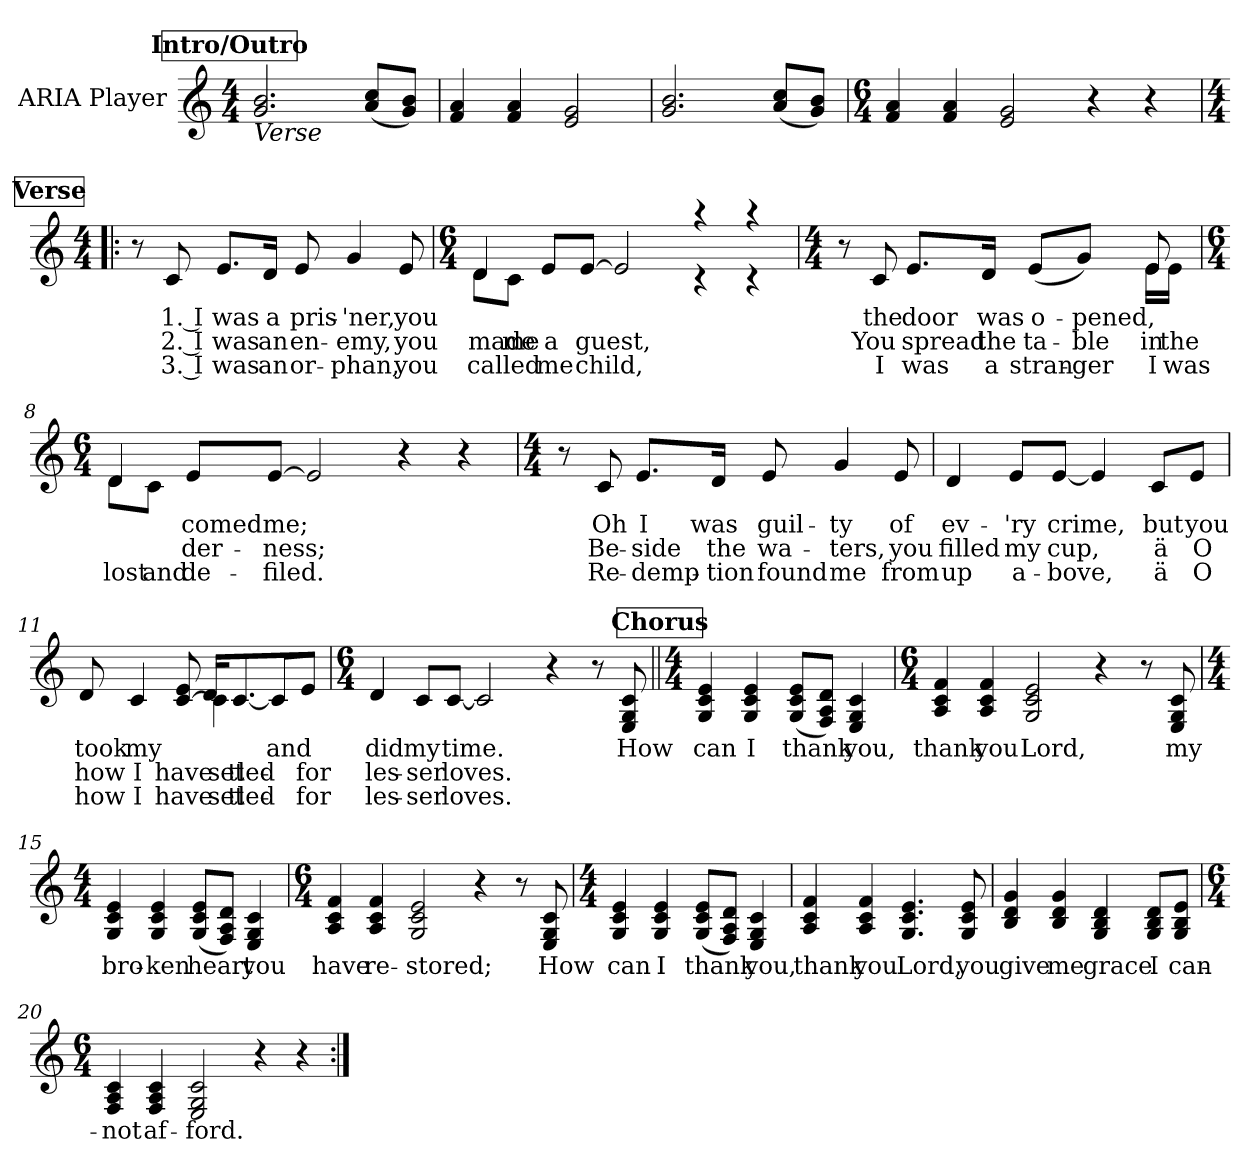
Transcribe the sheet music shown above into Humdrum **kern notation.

**kern	**text	**text	**text
*part1	*part1	*part1	*part1
*staff1	*staff1	*staff1	*staff1
*I"ARIA Player	*	*	*
*clefG2	*	*	*
*k[]	*	*	*
*M4/4	*	*	*
!!LO:REH:place=s1:a:B:fs=12:t=Intro/Outro
=1	=1	=1	=1
!LO:TX:b:i:t=Verse	!	!	!
2.g!/ 2.b!/	.	.	.
(8a!/ 8cc!/L	.	.	.
8g!/ 8b!/J)	.	.	.
=2	=2	=2	=2
4f!/ 4a!/	.	.	.
4f!/ 4a!/	.	.	.
2e!/ 2g!/	.	.	.
=3	=3	=3	=3
2.g!/ 2.b!/	.	.	.
(8a!/ 8cc!/L	.	.	.
8g!/ 8b!/J)	.	.	.
=4	=4	=4	=4
*M6/4	*	*	*
4f!/ 4a!/	.	.	.
4f!/ 4a!/	.	.	.
2e!/ 2g!/	.	.	.
4r	.	.	.
4r	.	.	.
!!LO:LB:g=z
!!LO:REH:place=s1:a:B:fs=12:t=Verse
=5!|:	=5!|:	=5!|:	=5!|:
*M4/4	*	*	*
8r	.	.	.
!	!LO:LY:b	!LO:LY:b	!LO:LY:b
8c/	1. I	2. I	3. I
!	!LO:LY:b	!LO:LY:b	!LO:LY:b
8.e/L	was	was	was
!	!LO:LY:b	!LO:LY:b	!LO:LY:b
16d/Jk	a	an	an
!	!LO:LY:b	!LO:LY:b	!LO:LY:b
8e/	pris-	en-	or-
!	!LO:LY:b	!LO:LY:b	!LO:LY:b
4g/	-'ner,	-emy,	-phan,
!	!LO:LY:b	!LO:LY:b	!LO:LY:b
8e/	you	you	you
=6	=6	=6	=6
*M6/4	*	*	*
!	!LO:LY:b	!	!LO:LY:b
*^	*	*	*
!	!	!	!LO:LY:b	!
4d/	8d!\L	.	made	called
!	!	!	!LO:LY:b	!
.	8c!\J	.	me	.
!	!	!LO:LY:b	!	!LO:LY:b
!	!	!	!LO:LY:b	!
8e/L	8e\Lyy	.	a	me
!	!	!LO:LY:b	!	!LO:LY:b
!	!	!	!LO:LY:b	!
[8e/J	[8e\Jyy	.	guest,	child,
2e/]	2e\yy]	.	.	.
4raa	4rc	.	.	.
4raa	4rc	.	.	.
!!LO:LB:g=z	!!
=7	=7	=7	=7	=7
*M4/4	*	*	*	*
8r	2..ryy	.	.	.
!	!	!LO:LY:b	!LO:LY:b	!LO:LY:b
8c/	.	the	You	I
!	!	!LO:LY:b	!LO:LY:b	!LO:LY:b
8.e/L	.	door	spread	was
!	!	!LO:LY:b	!LO:LY:b	!LO:LY:b
16d/Jk	.	was	the	a
!	!	!LO:LY:b	!LO:LY:b	!LO:LY:b
(>8e/L	.	o-	ta-	stran-
!	!	!LO:LY:b	!LO:LY:b	!LO:LY:b
8g/J)	.	-pened,	-ble	-ger
8ryy	.	.	.	.
!	!	!LO:LY:b	!	!
!	!	!	!LO:LY:b	!LO:LY:b
8e/	16e\LL	.	in	I
!	!	!	!LO:LY:b	!LO:LY:b
.	16e\JJ	.	the	was
=8	=8	=8	=8	=8
*M6/4	*	*	*	*
!	!	!LO:LY:b	!LO:LY:b	!
!	!	!	!	!LO:LY:b
4d/	8d\L	.	.	lost
!	!	!	!	!LO:LY:b
.	8c\J	.	.	and
!	!	!LO:LY:b	!LO:LY:b	!LO:LY:b
8e/L	8e\Lyy	-comed	-der-	de-
!	!	!LO:LY:b	!LO:LY:b	!LO:LY:b
[8e/J	[8e\Jyy	me;	-ness;	-filed.
2e/]	2e\yy]	.	.	.
4r	2ryy	.	.	.
4r	.	.	.	.
*v	*v	*	*	*
!!LO:LB:g=z
=9	=9	=9	=9
*M4/4	*	*	*
8r	.	.	.
!	!LO:LY:b	!LO:LY:b	!LO:LY:b
8c/	Oh	Be-	Re-
!	!LO:LY:b	!LO:LY:b	!LO:LY:b
8.e/L	I	-side	-demp-
!	!LO:LY:b	!LO:LY:b	!LO:LY:b
16d/Jk	was	the	-tion
!	!LO:LY:b	!LO:LY:b	!LO:LY:b
8e/	guil-	wa-	found
!	!LO:LY:b	!LO:LY:b	!LO:LY:b
4g/	-ty	-ters,	me
!	!LO:LY:b	!LO:LY:b	!LO:LY:b
8e/	of	you	from
=10	=10	=10	=10
!	!LO:LY:b	!LO:LY:b	!LO:LY:b
4d/	ev-	filled	up
!	!LO:LY:b	!LO:LY:b	!LO:LY:b
8e/L	-'ry	my	a-
!	!LO:LY:b	!LO:LY:b	!LO:LY:b
[8e/J	crime,	cup,	-bove,
4e/]	.	.	.
!	!LO:LY:b	!LO:LY:b	!LO:LY:b
8c/L	but	ä	ä
!	!LO:LY:b	!LO:LY:b	!LO:LY:b
8e/J	you	O	O
!!LO:LB:g=z
=11	=11	=11	=11
!	!LO:LY:b	!LO:LY:b	!LO:LY:b
*^	*	*	*
8d/	4.ryy	took	how	how
!	!	!LO:LY:b	!LO:LY:b	!LO:LY:b
4c/	.	my	I	I
!	!	!LO:LY:b	!	!
!	!	!	!LO:LY:b	!LO:LY:b
[8c/ 8e!/	8e/yy	.	have	have
!	!	!	!LO:LY:b	!LO:LY:b
4c\]	16d!/KL	.	set-	set-
!	!	!	!LO:LY:b	!LO:LY:b
.	[8.c!/	.	-tled	-tled
!	!	!LO:LY:b	!	!
8c/L	8c/yy]	and	.	.
!	!	!LO:LY:b	!	!
!	!	!	!LO:LY:b	!LO:LY:b
8e/J	8e/Jyy	.	for	for
*v	*v	*	*	*
!!LO:LB:g=z
=12	=12	=12	=12
*M6/4	*	*	*
*^	*	*	*
!	!	!LO:LY:b	!LO:LY:b	!LO:LY:b
*v	*v	*	*	*
4d/	did	les-	les-
!	!LO:LY:b	!LO:LY:b	!LO:LY:b
8c/L	my	-ser	-ser
!	!LO:LY:b	!LO:LY:b	!LO:LY:b
[8c/J	time.	loves.	loves.
2c/]	.	.	.
4r	.	.	.
8r	.	.	.
!	!LO:LY:b	!	!
8E/ 8G/ 8c/	How	.	.
!!LO:REH:place=s1:a:B:fs=12:t=Chorus
=13||	=13||	=13||	=13||
*M4/4	*	*	*
!	!LO:LY:b	!	!
4G/ 4c/ 4e/	can	.	.
!	!LO:LY:b	!	!
4G/ 4c/ 4e/	I	.	.
!	!LO:LY:b	!	!
(8G/ 8c/ 8e/L	thank	.	.
8F/ 8A/ 8d/J)	.	.	.
!	!LO:LY:b	!	!
4E/ 4G/ 4c/	you,	.	.
=14	=14	=14	=14
*M6/4	*	*	*
!	!LO:LY:b	!	!
4A/ 4c/ 4f/	thank	.	.
!	!LO:LY:b	!	!
4A/ 4c/ 4f/	you	.	.
!	!LO:LY:b	!	!
2G/ 2c/ 2e/	Lord,	.	.
4r	.	.	.
8r	.	.	.
!	!LO:LY:b	!	!
8E/ 8G/ 8c/	my	.	.
!!LO:LB:g=z
=15	=15	=15	=15
*M4/4	*	*	*
!	!LO:LY:b	!	!
4G/ 4c/ 4e/	bro-	.	.
!	!LO:LY:b	!	!
4G/ 4c/ 4e/	-ken	.	.
!	!LO:LY:b	!	!
(8G/ 8c/ 8e/L	heart	.	.
8F/ 8A/ 8d/J)	.	.	.
!	!LO:LY:b	!	!
4E/ 4G/ 4c/	you	.	.
=16	=16	=16	=16
*M6/4	*	*	*
!	!LO:LY:b	!	!
4A/ 4c/ 4f/	have	.	.
!	!LO:LY:b	!	!
4A/ 4c/ 4f/	re-	.	.
!	!LO:LY:b	!	!
2G/ 2c/ 2e/	-stored;	.	.
4r	.	.	.
8r	.	.	.
!	!LO:LY:b	!	!
8E/ 8G/ 8c/	How	.	.
=17	=17	=17	=17
*M4/4	*	*	*
!	!LO:LY:b	!	!
4G/ 4c/ 4e/	can	.	.
!	!LO:LY:b	!	!
4G/ 4c/ 4e/	I	.	.
!	!LO:LY:b	!	!
(8G/ 8c/ 8e/L	thank	.	.
8F/ 8A/ 8d/J)	.	.	.
!	!LO:LY:b	!	!
4E/ 4G/ 4c/	you,	.	.
!!LO:LB:g=z
=18	=18	=18	=18
!	!LO:LY:b	!	!
4A/ 4c/ 4f/	thank	.	.
!	!LO:LY:b	!	!
4A/ 4c/ 4f/	you	.	.
!	!LO:LY:b	!	!
4.G/ 4.c/ 4.e/	Lord,	.	.
!	!LO:LY:b	!	!
8G/ 8c/ 8e/	you	.	.
=19	=19	=19	=19
!	!LO:LY:b	!	!
4B/ 4d/ 4g/	give	.	.
!	!LO:LY:b	!	!
4B/ 4d/ 4g/	me	.	.
!	!LO:LY:b	!	!
4G/ 4B/ 4d/	grace	.	.
!	!LO:LY:b	!	!
8G/ 8B/ 8d/L	I	.	.
!	!LO:LY:b	!	!
8G/ 8B/ 8e/J	can-	.	.
=20	=20	=20	=20
*M6/4	*	*	*
!	!LO:LY:b	!	!
4F/ 4A/ 4c/	-not	.	.
!	!LO:LY:b	!	!
4F/ 4A/ 4c/	af-	.	.
!	!LO:LY:b	!	!
2E/ 2G/ 2c/	-ford.	.	.
4r	.	.	.
4r	.	.	.
=:|!	=:|!	=:|!	=:|!
*-	*-	*-	*-
